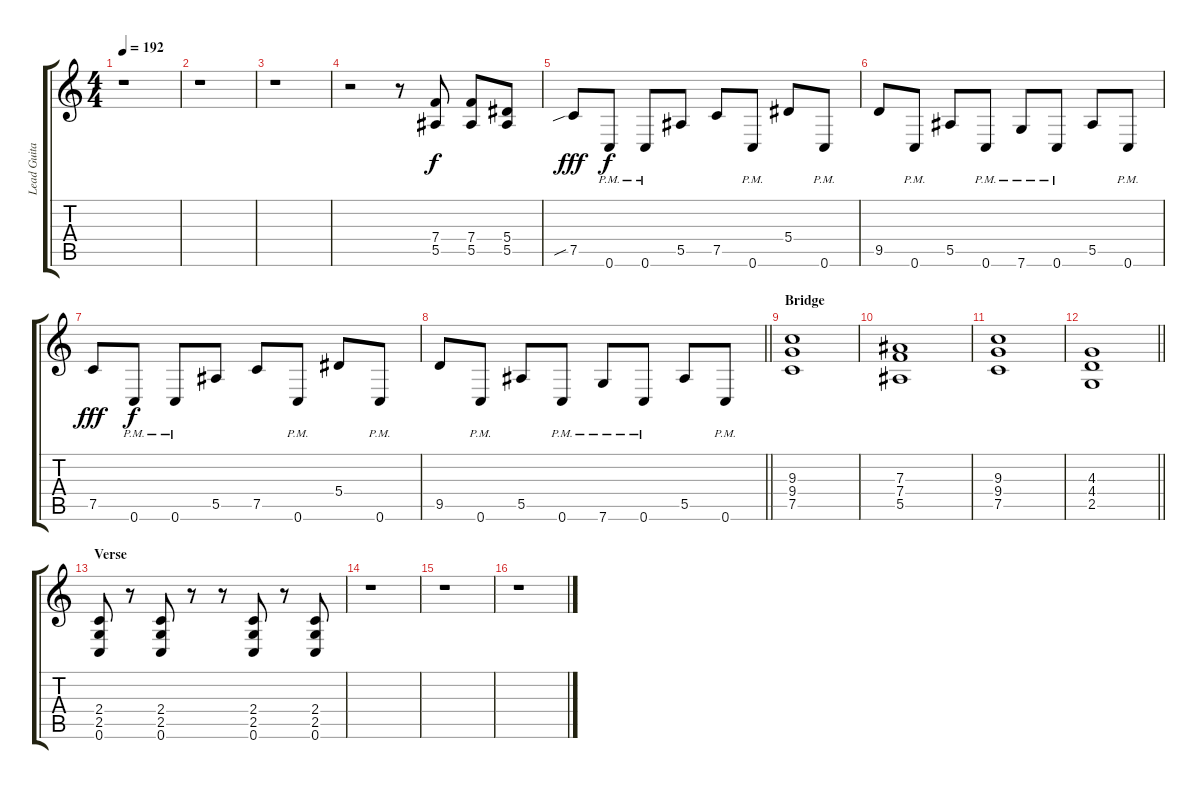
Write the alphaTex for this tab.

\track ("Lead Guitar" "Lead Guita") {instrument distortionguitar}
\staff {score tabs}
\tuning (C4 G3 Eb3 Bb2 F2 C2) {hide}
\ts (4 4)
\tempo 192
\clef g2
\ks c
r.1{dy f} |
r.1 |
r.1 |
r.2 r.8 (7.4 5.5).8 (7.4 5.5).8 (5.4 5.5).8 |
7.5{sib}.8{dy fff volume 16} 0.6{pm}.8{dy f} 0.6{pm}.8 5.5.8 7.5.8 0.6{pm}.8 5.4.8 0.6{pm}.8 |
9.5.8 0.6{pm}.8 5.5.8 0.6{pm}.8 7.6{pm}.8 0.6{pm}.8 5.5.8 0.6{pm}.8 |
7.5.8{dy fff} 0.6{pm}.8{dy f} 0.6{pm}.8 5.5.8 7.5.8 0.6{pm}.8 5.4.8 0.6{pm}.8 |
\barLineRight lightlight
9.5.8 0.6{pm}.8 5.5.8 0.6{pm}.8 7.6{pm}.8 0.6{pm}.8 5.5.8 0.6{pm}.8 |
\section ("" "Bridge")
(9.3 9.4 7.5).1{volume 13 instrument distortionguitar} |
(7.3 7.4 5.5).1 |
(9.3 9.4 7.5).1 |
\barLineRight lightlight
(4.3 4.4 2.5).1 |
\section ("" "Verse")
(2.4 2.5 0.6).8 r.8 (2.4 2.5 0.6).8 r.8 r.8 (2.4 2.5 0.6).8 r.8 (2.4 2.5 0.6).8 |
r.1 |
r.1 |
r.1
